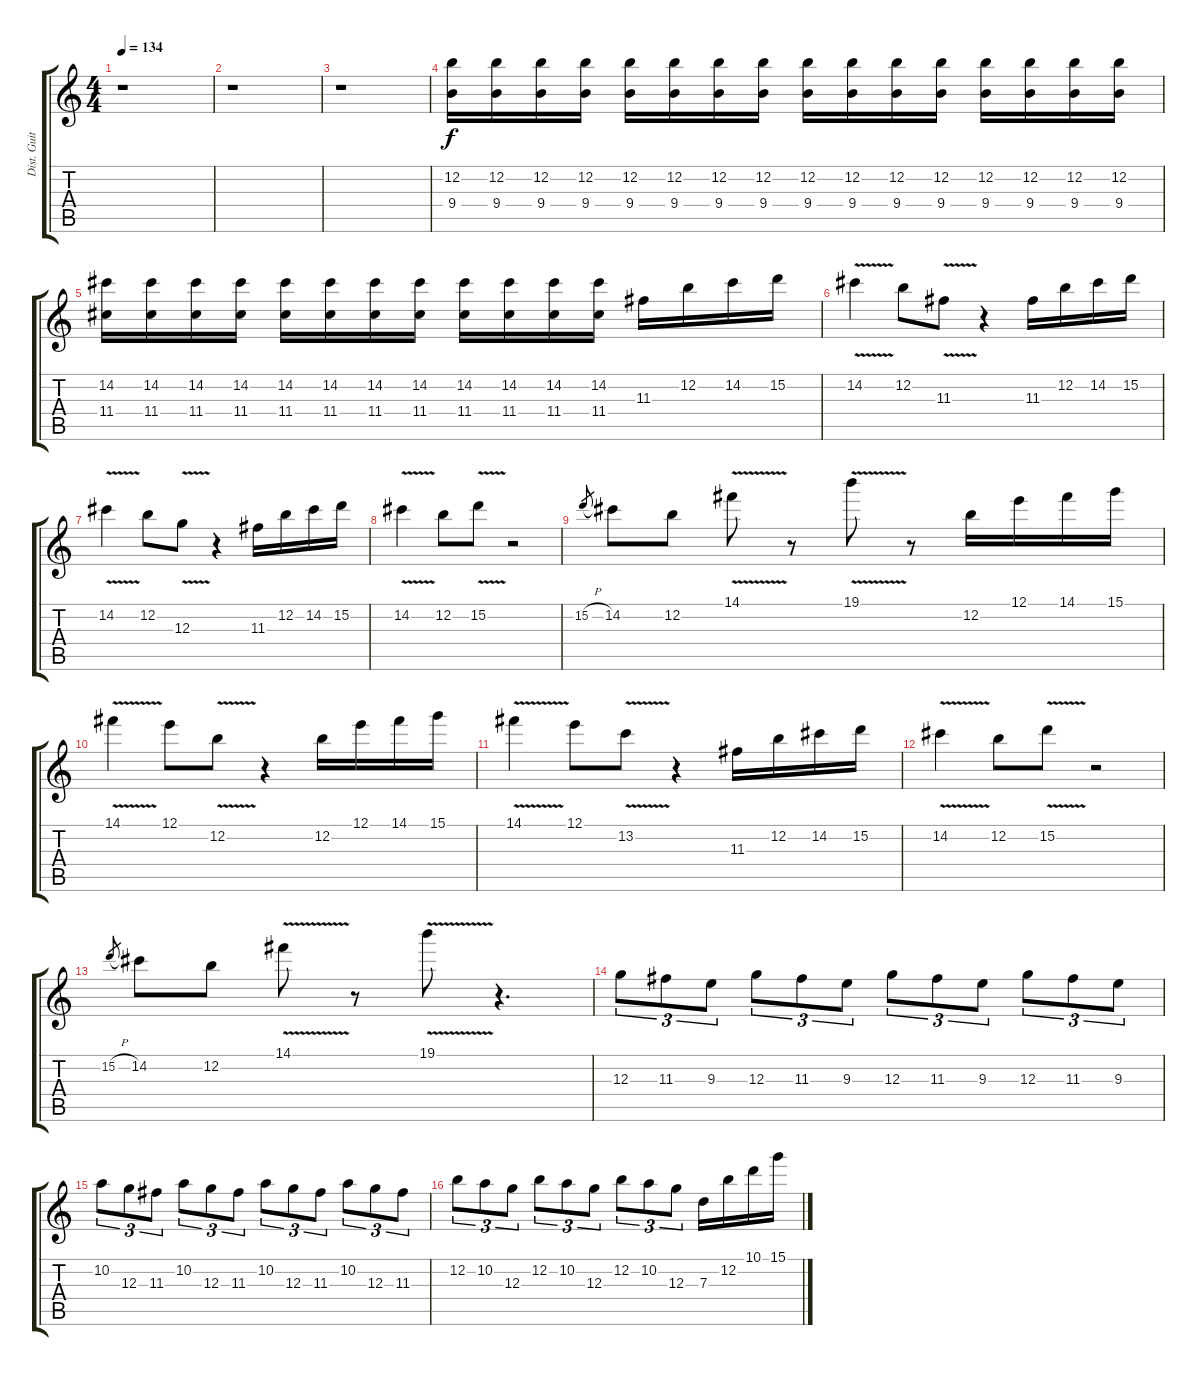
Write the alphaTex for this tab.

\track ("Dist. Guitar 1" "Dist. Guit") {instrument distortionguitar}
\staff {score tabs}
\tuning (E4 B3 G3 D3 A2 E2) {hide}
\ts (4 4)
\tempo 134
\clef g2
\ks c
r.1{dy f instrument distortionguitar} |
r.1 |
r.1 |
(12.2 9.4).16 (12.2 9.4).16 (12.2 9.4).16 (12.2 9.4).16 (12.2 9.4).16 (12.2 9.4).16 (12.2 9.4).16 (12.2 9.4).16 (12.2 9.4).16 (12.2 9.4).16 (12.2 9.4).16 (12.2 9.4).16 (12.2 9.4).16 (12.2 9.4).16 (12.2 9.4).16 (12.2 9.4).16 |
(14.2 11.4).16 (14.2 11.4).16 (14.2 11.4).16 (14.2 11.4).16 (14.2 11.4).16 (14.2 11.4).16 (14.2 11.4).16 (14.2 11.4).16 (14.2 11.4).16 (14.2 11.4).16 (14.2 11.4).16 (14.2 11.4).16 11.3.16 12.2.16 14.2.16 15.2.16 |
14.2{v}.4 12.2.8 11.3{v}.8 r.4 11.3.16 12.2.16 14.2.16 15.2.16 |
14.2{v}.4 12.2.8 12.3{v}.8 r.4 11.3.16 12.2.16 14.2.16 15.2.16 |
14.2{v}.4 12.2.8 15.2{v}.8 r.2 |
15.2{h}.8{gr} 14.2.8 12.2.8 14.1{v}.8 r.8 19.1{v}.8 r.8 12.2.16 12.1.16 14.1.16 15.1.16 |
14.1{v}.4 12.1.8 12.2{v}.8 r.4 12.2.16 12.1.16 14.1.16 15.1.16 |
14.1{v}.4 12.1.8 13.2{v}.8 r.4 11.3.16 12.2.16 14.2.16 15.2.16 |
14.2{v}.4 12.2.8 15.2{v}.8 r.2 |
15.2{h}.8{gr} 14.2.8 12.2.8 14.1{v}.8 r.8 19.1{v}.8 r.4{d} |
12.3.8{tu (3 2)} 11.3.8{tu (3 2)} 9.3.8{tu (3 2)} 12.3.8{tu (3 2)} 11.3.8{tu (3 2)} 9.3.8{tu (3 2)} 12.3.8{tu (3 2)} 11.3.8{tu (3 2)} 9.3.8{tu (3 2)} 12.3.8{tu (3 2)} 11.3.8{tu (3 2)} 9.3.8{tu (3 2)} |
10.2.8{tu (3 2)} 12.3.8{tu (3 2)} 11.3.8{tu (3 2)} 10.2.8{tu (3 2)} 12.3.8{tu (3 2)} 11.3.8{tu (3 2)} 10.2.8{tu (3 2)} 12.3.8{tu (3 2)} 11.3.8{tu (3 2)} 10.2.8{tu (3 2)} 12.3.8{tu (3 2)} 11.3.8{tu (3 2)} |
12.2.8{tu (3 2)} 10.2.8{tu (3 2)} 12.3.8{tu (3 2)} 12.2.8{tu (3 2)} 10.2.8{tu (3 2)} 12.3.8{tu (3 2)} 12.2.8{tu (3 2)} 10.2.8{tu (3 2)} 12.3.8{tu (3 2)} 7.3.16 12.2.16 10.1.16 15.1.16
